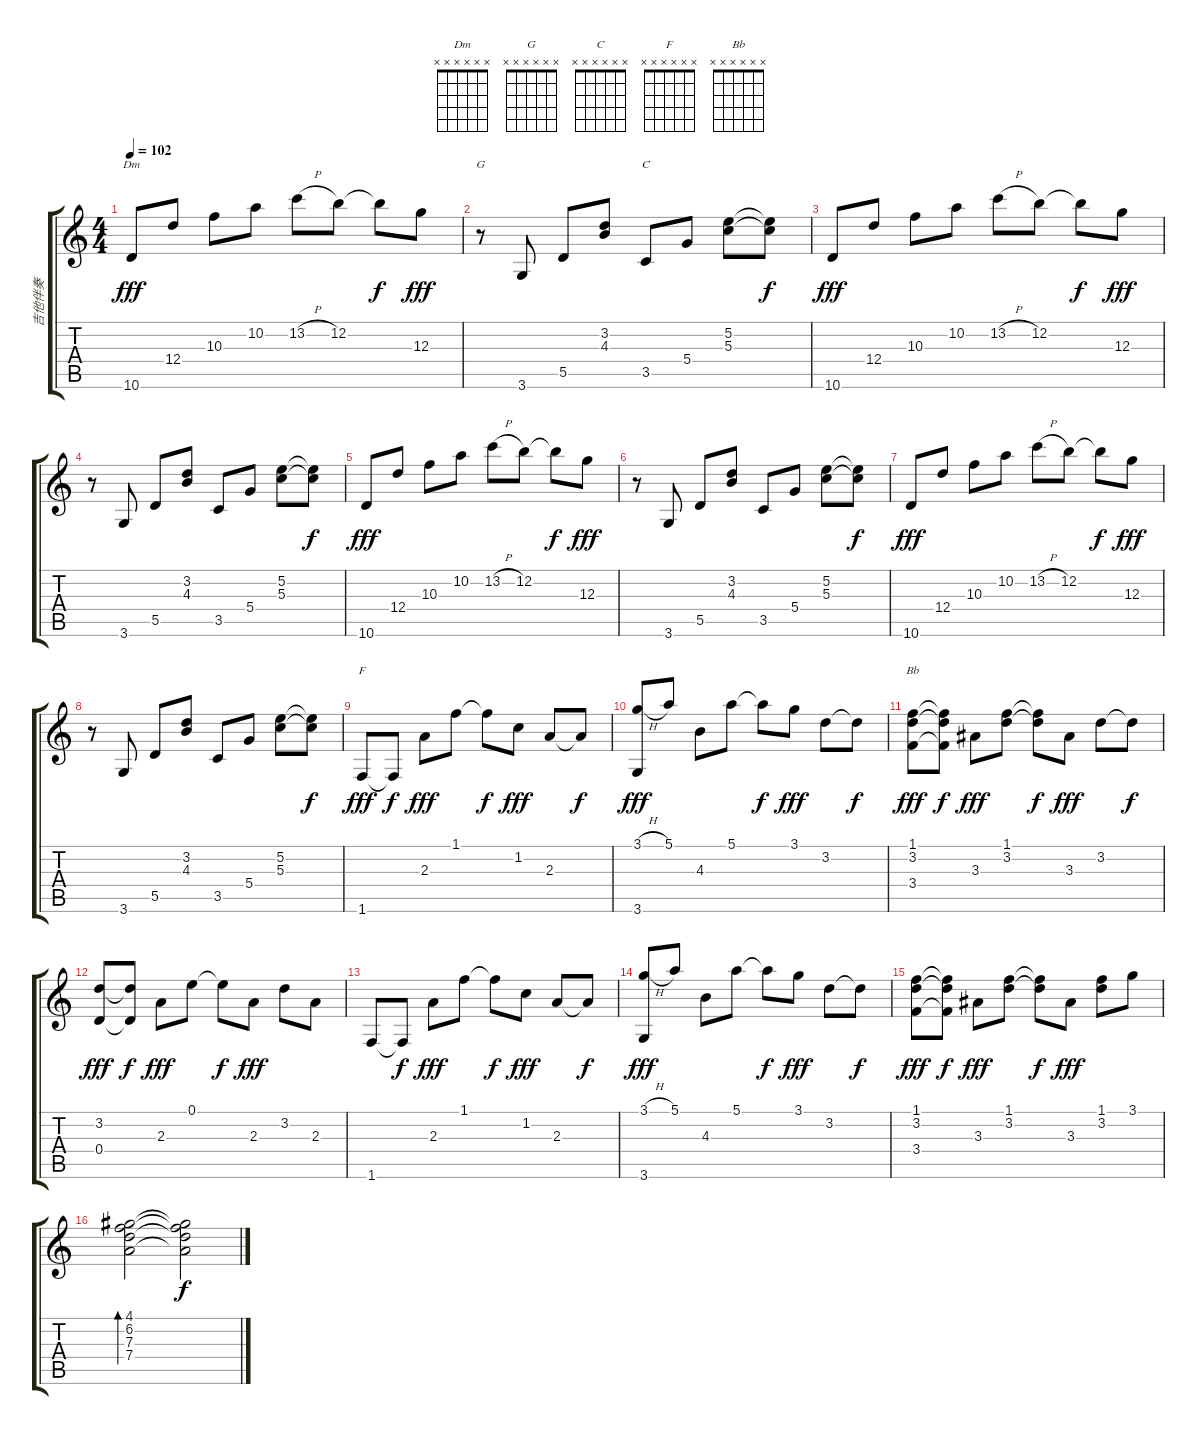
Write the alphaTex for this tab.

\track ("吉他伴奏" "吉他伴奏") {instrument acousticguitarnylon}
\staff {score tabs}
\tuning (E4 B3 G3 D3 A2 E2) {hide}
\chord ("Dm" x x x x x x) {firstfret 0}
\chord ("G" x x x x x x) {firstfret 0}
\chord ("C" x x x x x x) {firstfret 0}
\chord ("F" x x x x x x) {firstfret 0}
\chord ("Bb" x x x x x x) {firstfret 0}
\ts (4 4)
\tempo 102
\clef g2
\ks c
10.6.8{ch "Dm" dy fff} 12.4.8 10.3.8 10.2.8 13.2{h}.8 12.2.8 12.2{t}.8{dy f} 12.3.8{dy fff} |
r.8{ch "G"} 3.6.8 5.5.8 (3.2 4.3).8 3.5.8{ch "C"} 5.4.8 (5.2 5.3).8 (5.2{t} 5.3{t}).8{dy f} |
10.6.8{dy fff} 12.4.8 10.3.8 10.2.8 13.2{h}.8 12.2.8 12.2{t}.8{dy f} 12.3.8{dy fff} |
r.8 3.6.8 5.5.8 (3.2 4.3).8 3.5.8 5.4.8 (5.2 5.3).8 (5.2{t} 5.3{t}).8{dy f} |
10.6.8{dy fff} 12.4.8 10.3.8 10.2.8 13.2{h}.8 12.2.8 12.2{t}.8{dy f} 12.3.8{dy fff} |
r.8 3.6.8 5.5.8 (3.2 4.3).8 3.5.8 5.4.8 (5.2 5.3).8 (5.2{t} 5.3{t}).8{dy f} |
10.6.8{dy fff} 12.4.8 10.3.8 10.2.8 13.2{h}.8 12.2.8 12.2{t}.8{dy f} 12.3.8{dy fff} |
r.8 3.6.8 5.5.8 (3.2 4.3).8 3.5.8 5.4.8 (5.2 5.3).8 (5.2{t} 5.3{t}).8{dy f} |
1.6.8{ch "F" dy fff} 1.6{t}.8{dy f} 2.3.8{dy fff} 1.1.8 1.1{t}.8{dy f} 1.2.8{dy fff} 2.3.8 2.3{t}.8{dy f} |
(3.1{h} 3.6).8{dy fff} 5.1.8 4.3.8 5.1.8 5.1{t}.8{dy f} 3.1.8{dy fff} 3.2.8 3.2{t}.8{dy f} |
(1.1 3.2 3.4).8{ch "Bb" dy fff} (1.1{t} 3.2{t} 3.4{t}).8{dy f} 3.3.8{dy fff} (1.1 3.2).8 (1.1{t} 3.2{t}).8{dy f} 3.3.8{dy fff} 3.2.8 3.2{t}.8{dy f} |
(3.2 0.4).8{dy fff} (3.2{t} 0.4{t}).8{dy f} 2.3.8{dy fff} 0.1.8 0.1{t}.8{dy f} 2.3.8{dy fff} 3.2.8 2.3.8 |
1.6.8 1.6{t}.8{dy f} 2.3.8{dy fff} 1.1.8 1.1{t}.8{dy f} 1.2.8{dy fff} 2.3.8 2.3{t}.8{dy f} |
(3.1{h} 3.6).8{dy fff} 5.1.8 4.3.8 5.1.8 5.1{t}.8{dy f} 3.1.8{dy fff} 3.2.8 3.2{t}.8{dy f} |
(1.1 3.2 3.4).8{dy fff} (1.1{t} 3.2{t} 3.4{t}).8{dy f} 3.3.8{dy fff} (1.1 3.2).8 (1.1{t} 3.2{t}).8{dy f} 3.3.8{dy fff} (1.1 3.2).8 3.1.8 |
(4.1 6.2 7.3 7.4).2{bd 240} (4.1{t} 6.2{t} 7.3{t} 7.4{t}).2{dy f}
